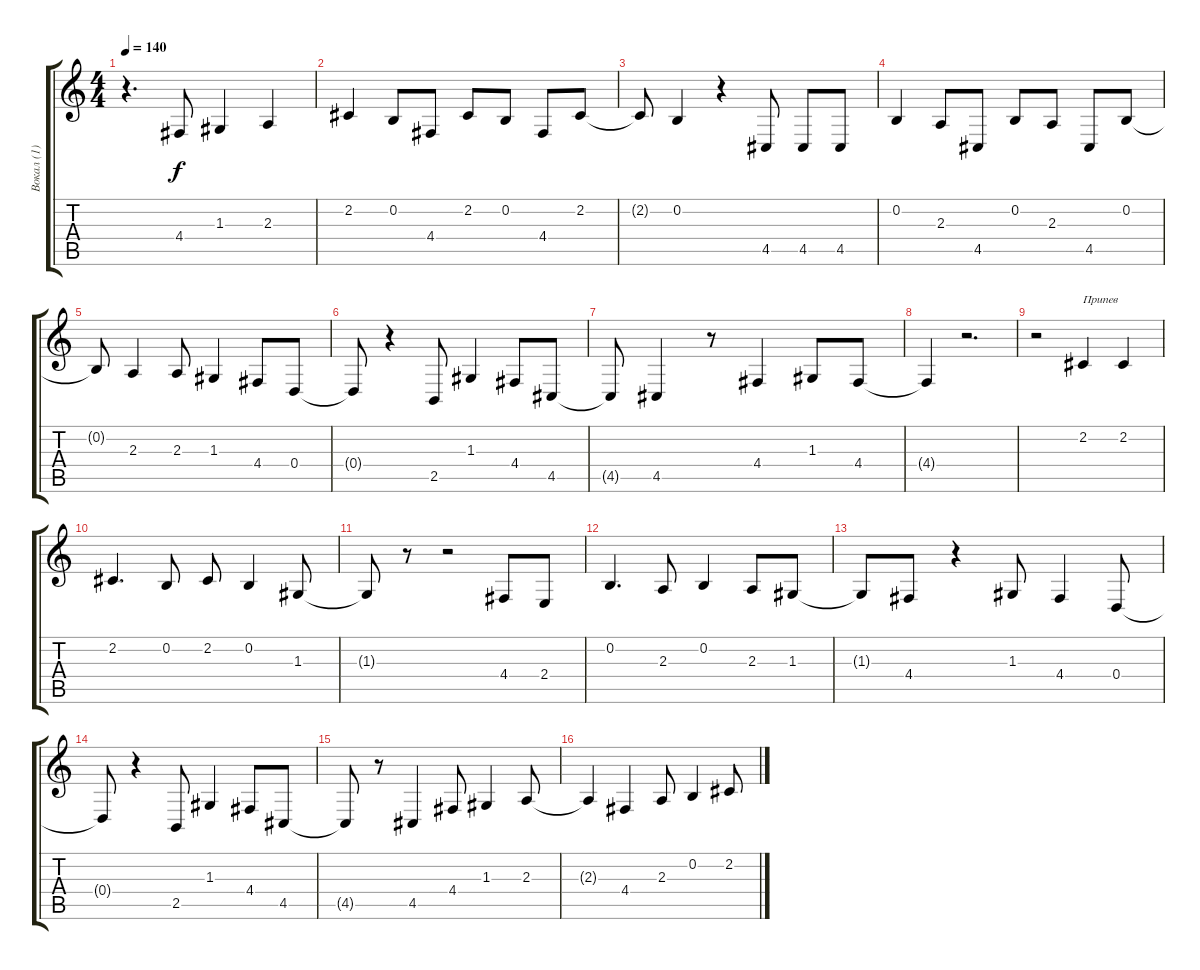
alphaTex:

\track ("Вокал (1)" "Вокал (1)") {instrument oboe}
\staff {score tabs}
\tuning (E4 B3 G3 D3 A2 E2) {hide}
\ts (4 4)
\tempo 140
\clef g2
\ks c
r.4{d dy f} 4.4.8 1.3.4 2.3.4 |
2.2.4 0.2.8 4.4.8 2.2.8 0.2.8 4.4.8 2.2.8 |
2.2{t}.8 0.2.4 r.4 4.5.8 4.5.8 4.5.8 |
0.2.4 2.3.8 4.5.8 0.2.8 2.3.8 4.5.8 0.2.8 |
0.2{t}.8 2.3.4 2.3.8 1.3.4 4.4.8 0.4.8 |
0.4{t}.8 r.4 2.5.8 1.3.4 4.4.8 4.5.8 |
4.5{t}.8 4.5.4 r.8 4.4.4 1.3.8 4.4.8 |
4.4{t}.4 r.2{d} |
r.2 2.2.4{txt "Припев"} 2.2.4 |
2.2.4{d} 0.2.8 2.2.8 0.2.4 1.3.8 |
1.3{t}.8 r.8 r.2 4.4.8 2.4.8 |
0.2.4{d} 2.3.8 0.2.4 2.3.8 1.3.8 |
1.3{t}.8 4.4.8 r.4 1.3.8 4.4.4 0.4.8 |
0.4{t}.8 r.4 2.5.8 1.3.4 4.4.8 4.5.8 |
4.5{t}.8 r.8 4.5.4 4.4.8 1.3.4 2.3.8 |
2.3{t}.4 4.4.4 2.3.8 0.2.4 2.2.8
